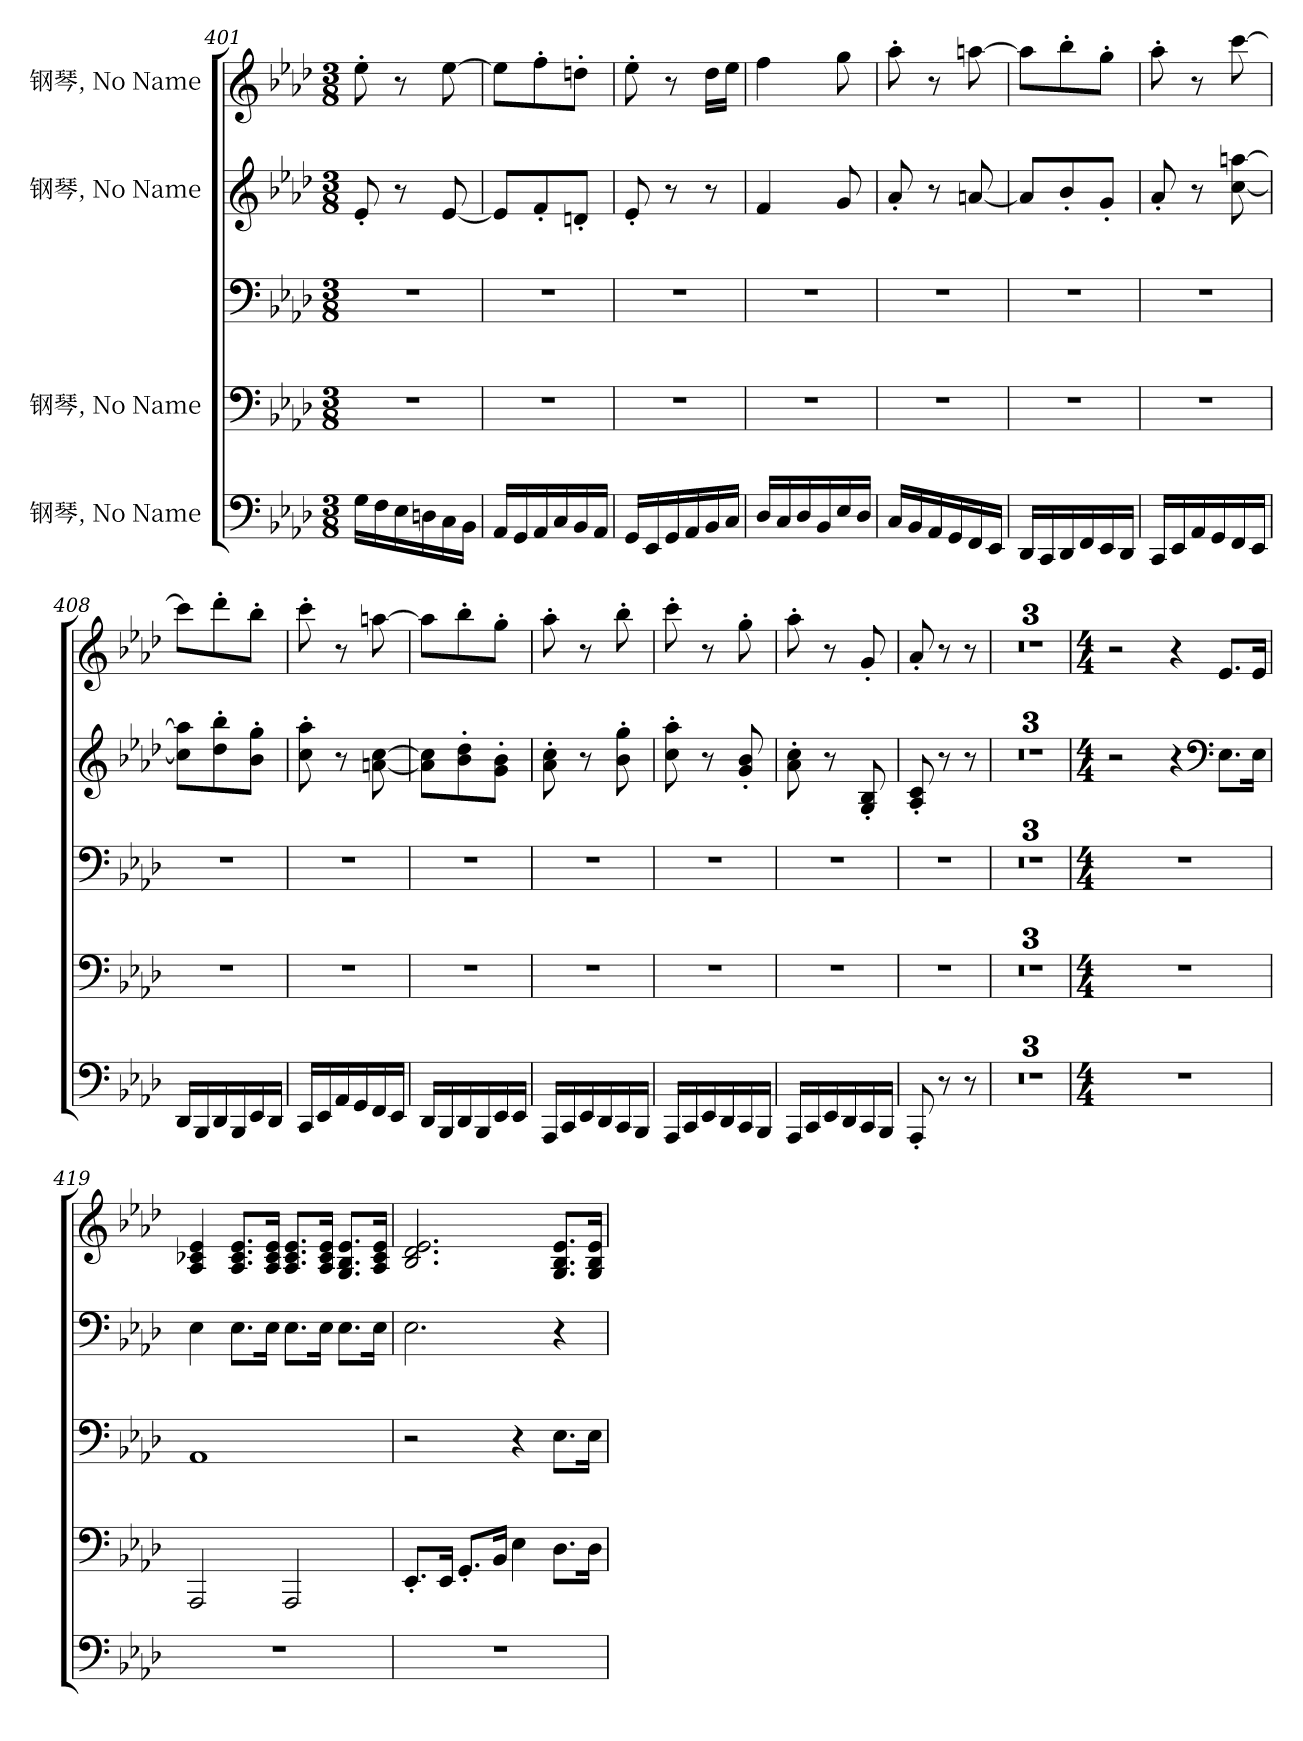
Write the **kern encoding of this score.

**kern	**kern	**kern	**kern	**kern
*part4	*part3	*part3	*part2	*part1
*staff5	*staff4	*staff3	*staff2	*staff1
*I"钢琴, No Name	*I"钢琴, No Name	*	*I"钢琴, No Name	*I"钢琴, No Name
*clefF4	*clefF4	*clefF4	*clefG2	*clefG2
*k[b-e-a-d-]	*k[b-e-a-d-]	*k[b-e-a-d-]	*k[b-e-a-d-]	*k[b-e-a-d-]
*M3/8	*M3/8	*M3/8	*M3/8	*M3/8
=401	=401	=401	=401	=401
16G\LL	4.r	4.r	8e-'/	8ee-'\
16F\	.	.	.	.
16E-\	.	.	8r	8r
16Dn\	.	.	.	.
*	*	*	*	*MM134
16C\	.	.	[8e-/	[8ee-\
16BB-\JJ	.	.	.	.
=402	=402	=402	=402	=402
16AA-/LL	4.r	4.r	8e-/L]	8ee-\L]
16GG/	.	.	.	.
16AA-/	.	.	8f'/	8ff'\
16C/	.	.	.	.
16BB-/	.	.	8dn'/J	8ddn'\J
16AA-/JJ	.	.	.	.
!!LO:PB:g=z
=403	=403	=403	=403	=403
16GG/LL	4.r	4.r	8e-'/	8ee-'\
16EE-/	.	.	.	.
16GG/	.	.	8r	8r
16AA-/	.	.	.	.
*	*	*	*	*MM134
16BB-/	.	.	8r	16dd-\LL
16C/JJ	.	.	.	16ee-\JJ
=404	=404	=404	=404	=404
16D-/LL	4.r	4.r	4f/	4ff\
16C/	.	.	.	.
16D-/	.	.	.	.
16BB-/	.	.	.	.
16E-/	.	.	8g/	8gg\
16D-/JJ	.	.	.	.
=405	=405	=405	=405	=405
16C/LL	4.r	4.r	8a-'/	8aa-'\
16BB-/	.	.	.	.
16AA-/	.	.	8r	8r
16GG/	.	.	.	.
*	*	*	*	*MM134
16FF/	.	.	[8an/	[8aan\
16EE-/JJ	.	.	.	.
=406	=406	=406	=406	=406
16DD-/LL	4.r	4.r	8a/L]	8aa\L]
16CC/	.	.	.	.
16DD-/	.	.	8b-'/	8bb-'\
16FF/	.	.	.	.
16EE-/	.	.	8g'/J	8gg'\J
16DD-/JJ	.	.	.	.
=407	=407	=407	=407	=407
16CC/LL	4.r	4.r	8a-'/	8aa-'\
16EE-/	.	.	.	.
16AA-/	.	.	8r	8r
16GG/	.	.	.	.
*	*	*	*	*MM134
16FF/	.	.	[8cc\ [8aan\	[8ccc\
16EE-/JJ	.	.	.	.
!!LO:LB:g=z
=408	=408	=408	=408	=408
16DD-/LL	4.r	4.r	8cc\] 8aa\]L	8ccc\L]
16BBB-/	.	.	.	.
16DD-/	.	.	8dd-\' 8bb-\'	8ddd-'\
16BBB-/	.	.	.	.
16EE-/	.	.	8b-\' 8gg\'J	8bb-'\J
16DD-/JJ	.	.	.	.
=409	=409	=409	=409	=409
16CC/LL	4.r	4.r	8cc\' 8aa-\'	8ccc'\
16EE-/	.	.	.	.
16AA-/	.	.	8r	8r
16GG/	.	.	.	.
*	*	*	*	*MM134
16FF/	.	.	[8an\ [8cc\	[8aan\
16EE-/JJ	.	.	.	.
=410	=410	=410	=410	=410
16DD-/LL	4.r	4.r	8a\] 8cc\]L	8aa\L]
16BBB-/	.	.	.	.
16DD-/	.	.	8b-\' 8dd-\'	8bb-'\
16BBB-/	.	.	.	.
16EE-/	.	.	8g\' 8b-\'J	8gg'\J
16EE-/JJ	.	.	.	.
=411	=411	=411	=411	=411
16AAA-/LL	4.r	4.r	8a-\' 8cc\'	8aa-'\
16CC/	.	.	.	.
16EE-/	.	.	8r	8r
16DD-/	.	.	.	.
16CC/	.	.	8b-\' 8gg\'	8bb-'\
16BBB-/JJ	.	.	.	.
!!LO:PB:g=z
=412	=412	=412	=412	=412
16AAA-/LL	4.r	4.r	8cc\' 8aa-\'	8ccc'\
16CC/	.	.	.	.
16EE-/	.	.	8r	8r
16DD-/	.	.	.	.
16CC/	.	.	8g/' 8b-/'	8gg'\
16BBB-/JJ	.	.	.	.
=413	=413	=413	=413	=413
16AAA-/LL	4.r	4.r	8a-\' 8cc\'	8aa-'\
16CC/	.	.	.	.
16EE-/	.	.	8r	8r
16DD-/	.	.	.	.
*	*	*	*	*MM105
16CC/	.	.	8G/' 8B-/'	8g'/
16BBB-/JJ	.	.	.	.
=414	=414	=414	=414	=414
*	*	*	*	*MM51
8AAA-'/	4.r	4.r	8A-/' 8c/'	8a-'/
8r	.	.	8r	8r
8r	.	.	8r	8r
=415	=415	=415	=415	=415
4.r	4.r	4.r	4.r	4.r
=416	=416	=416	=416	=416
4.r	4.r	4.r	4.r	4.r
=417	=417	=417	=417	=417
4.r	4.r	4.r	4.r	4.r
=418	=418	=418	=418	=418
*M4/4	*M4/4	*M4/4	*M4/4	*M4/4
*	*	*	*	*MM76
1r	1r	1r	2r	2r
*	*	*	*	*MM63
.	.	.	4r	4r
*	*	*	*clefF4	*
.	.	.	8.E-\L	8.e-/L
.	.	.	16E-\Jk	16e-/Jk
!!LO:LB:g=z
=419	=419	=419	=419	=419
1r	2AAA-/	1AA-	4E-\	4A-/ 4c-X/ 4e-/
.	.	.	8.E-\L	8.A-/ 8.c-/ 8.e-/L
.	.	.	16E-\Jk	16A-/ 16c-/ 16e-/Jk
.	2AAA-/	.	8.E-\L	8.A-/ 8.c-/ 8.e-/L
.	.	.	16E-\Jk	16A-/ 16c-/ 16e-/Jk
.	.	.	8.E-\L	8.G/ 8.B-/ 8.e-/L
.	.	.	16E-\Jk	16A-/ 16c-/ 16e-/Jk
=420	=420	=420	=420	=420
1r	8.EE-'/L	2r	2.E-\	2.B-/ 2.d-/ 2.e-/
.	16EE-/Jk	.	.	.
.	8.GG'/L	.	.	.
.	16BB-/Jk	.	.	.
.	4E-\	4r	.	.
*	*	*	*	*MM63
.	8.D-\L	8.E-\L	4r	8.G/ 8.B-/ 8.e-/L
.	16D-\Jk	16E-\Jk	.	16G/ 16B-/ 16e-/Jk
=	=	=	=	=
*-	*-	*-	*-	*-
